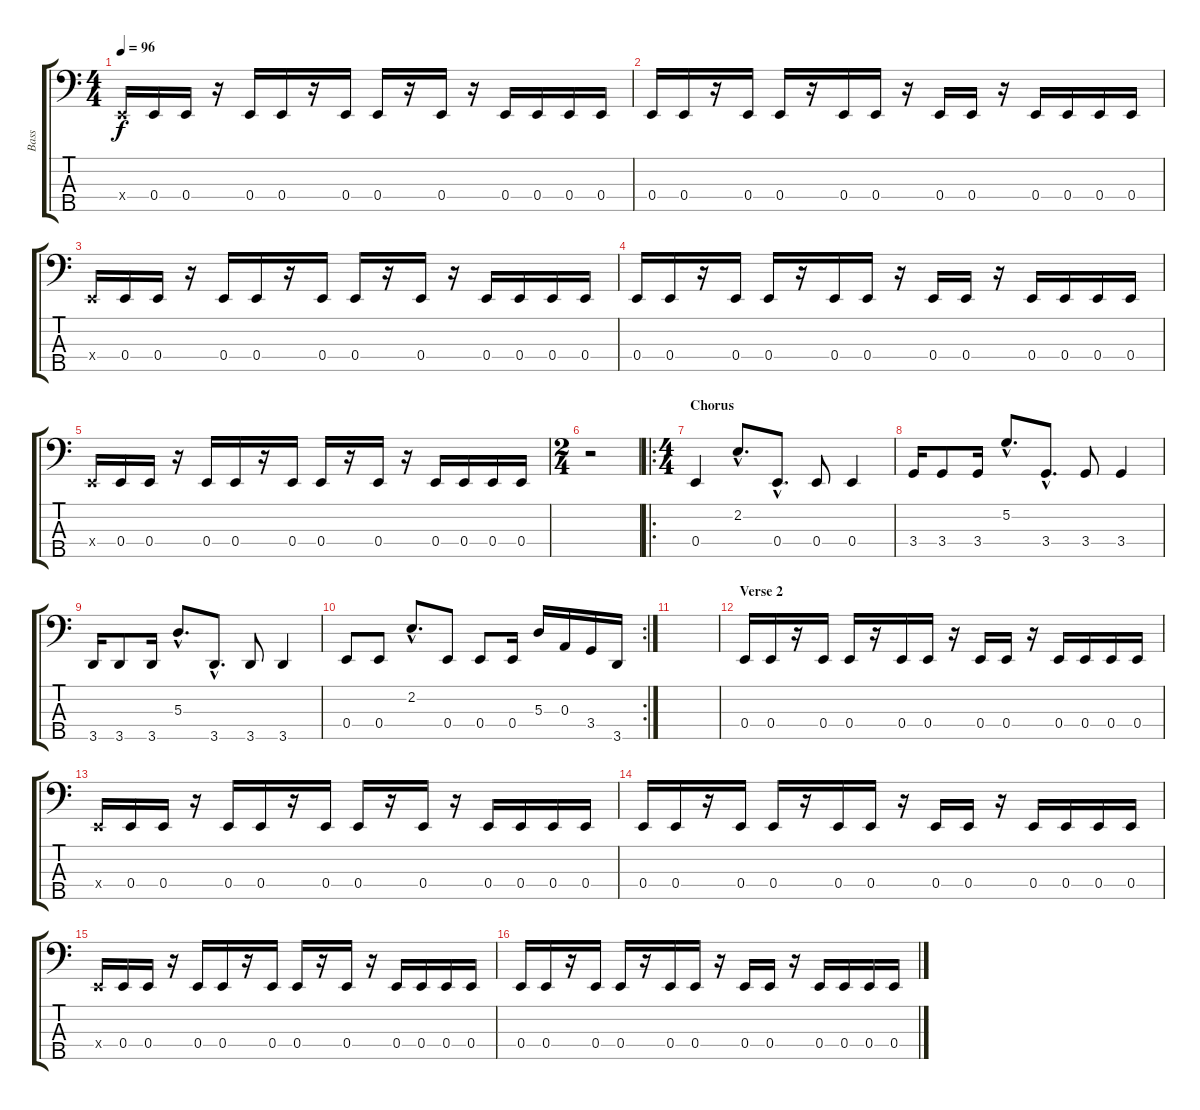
\track ("Bass" "Bass") {instrument electricbassfinger}
\staff {score tabs}
\tuning (G2 D2 A1 E1 B0) {hide}
\ts (4 4)
\tempo 96
\clef f4
\ks c
0.4{x}.16{dy f} 0.4.16 0.4.16 r.16 0.4.16 0.4.16 r.16 0.4.16 0.4.16 r.16 0.4.16 r.16 0.4.16 0.4.16 0.4.16 0.4.16 |
0.4.16 0.4.16 r.16 0.4.16 0.4.16 r.16 0.4.16 0.4.16 r.16 0.4.16 0.4.16 r.16 0.4.16 0.4.16 0.4.16 0.4.16 |
0.4{x}.16 0.4.16 0.4.16 r.16 0.4.16 0.4.16 r.16 0.4.16 0.4.16 r.16 0.4.16 r.16 0.4.16 0.4.16 0.4.16 0.4.16 |
0.4.16 0.4.16 r.16 0.4.16 0.4.16 r.16 0.4.16 0.4.16 r.16 0.4.16 0.4.16 r.16 0.4.16 0.4.16 0.4.16 0.4.16 |
0.4{x}.16 0.4.16 0.4.16 r.16 0.4.16 0.4.16 r.16 0.4.16 0.4.16 r.16 0.4.16 r.16 0.4.16 0.4.16 0.4.16 0.4.16 |
\ts (2 4)
r.2 |
\ro
\ts (4 4)
\section ("" "Chorus")
0.4.4 2.2{hac}.8{d} 0.4{hac}.8{d} 0.4.8 0.4.4 |
3.4.16 3.4.8 3.4.16 5.2{hac}.8{d} 3.4{hac}.8{d} 3.4.8 3.4.4 |
3.5.16 3.5.8 3.5.16 5.3{hac}.8{d} 3.5{hac}.8{d} 3.5.8 3.5.4 |
\rc 2
0.4.8 0.4.8 2.2{hac}.8{d} 0.4.8 0.4.8 0.4.16 5.3.16 0.3.16 3.4.16 3.5.16 |
|
\section ("" "Verse 2")
0.4.16 0.4.16 r.16 0.4.16 0.4.16 r.16 0.4.16 0.4.16 r.16 0.4.16 0.4.16 r.16 0.4.16 0.4.16 0.4.16 0.4.16 |
0.4{x}.16 0.4.16 0.4.16 r.16 0.4.16 0.4.16 r.16 0.4.16 0.4.16 r.16 0.4.16 r.16 0.4.16 0.4.16 0.4.16 0.4.16 |
0.4.16 0.4.16 r.16 0.4.16 0.4.16 r.16 0.4.16 0.4.16 r.16 0.4.16 0.4.16 r.16 0.4.16 0.4.16 0.4.16 0.4.16 |
0.4{x}.16 0.4.16 0.4.16 r.16 0.4.16 0.4.16 r.16 0.4.16 0.4.16 r.16 0.4.16 r.16 0.4.16 0.4.16 0.4.16 0.4.16 |
0.4.16 0.4.16 r.16 0.4.16 0.4.16 r.16 0.4.16 0.4.16 r.16 0.4.16 0.4.16 r.16 0.4.16 0.4.16 0.4.16 0.4.16
